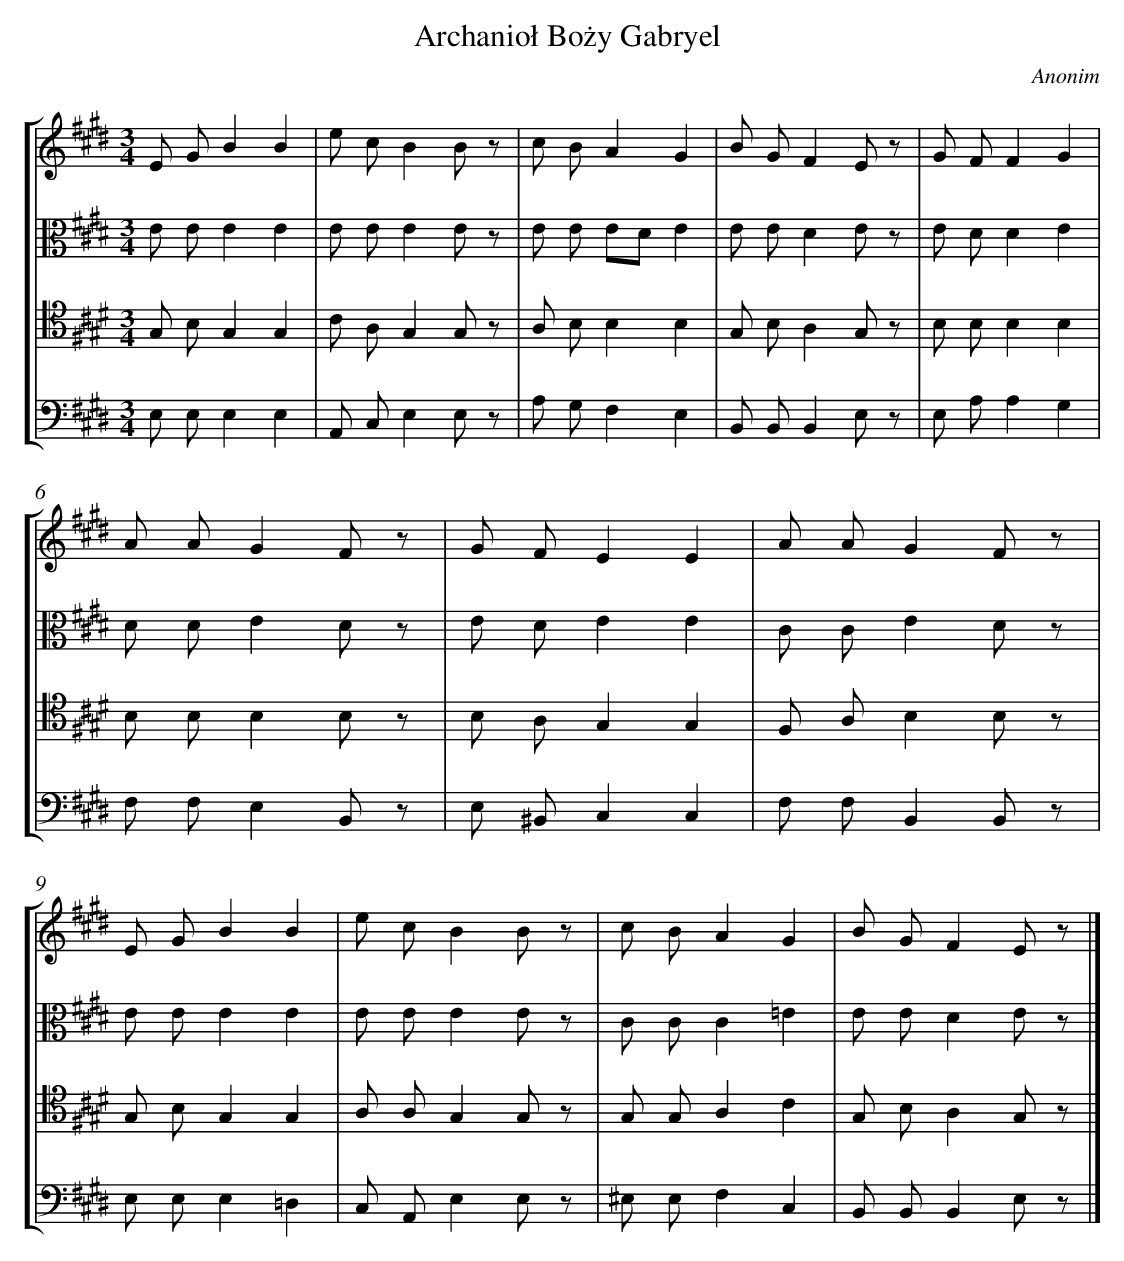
X:1
T: Archanioł Boży Gabryel
C: Anonim
L: 1/8
M: 3/4
%%staves [1 2 3 4]
V: 1
V: 2 clef=alto
V: 3 clef=tenor
V: 4 clef=bass
K: E
[V:1] E GB2B2 |
[V:2] E EE2E2 |
[V:3] G, B,G,2G,2 |
[V:4] E, E,E,2E,2 |
[V:1] e cB2B z |
[V:2] E EE2E z |
[V:3] C A,G,2G, z |
[V:4] A,, C,E,2E, z |
[V:1] c BA2G2 |
[V:2] E E EDE2 |
[V:3] A, B,B,2B,2 |
[V:4] A, G,F,2E,2 |
[V:1] B GF2E z |
[V:2] E ED2E z |
[V:3] G, B,A,2G, z |
[V:4] B,, B,,B,,2E, z |
[V:1] G FF2G2 |
[V:2] E DD2E2 |
[V:3] B, B,B,2B,2 |
[V:4] E, A,A,2G,2 |
[V:1] A AG2F z |
[V:2] D DE2D z |
[V:3] B, B,B,2B, z |
[V:4] F, F,E,2B,, z |
[V:1] G FE2E2 |
[V:2] E DE2E2 |
[V:3] B, A,G,2G,2 |
[V:4] E, ^B,,C,2C,2 |
[V:1] A AG2F z |
[V:2] C CE2D z |
[V:3] F, A,B,2B, z |
[V:4] F, F,B,,2B,, z |
[V:1] E GB2B2 |
[V:2] E EE2E2 |
[V:3] G, B,G,2G,2 |
[V:4] E, E,E,2=D,2 |
[V:1] e cB2B z |
[V:2] E EE2E z |
[V:3] A, A,G,2G, z |
[V:4] C, A,,E,2E, z |
[V:1] c BA2G2 |
[V:2] C CC2=E2 |
[V:3] G, G,A,2C2 |
[V:4] ^E, E,F,2C,2 |
[V:1] B GF2E z |]
[V:2] E ED2E z |]
[V:3] G, B,A,2G, z |]
[V:4] B,, B,,B,,2E, z |]
